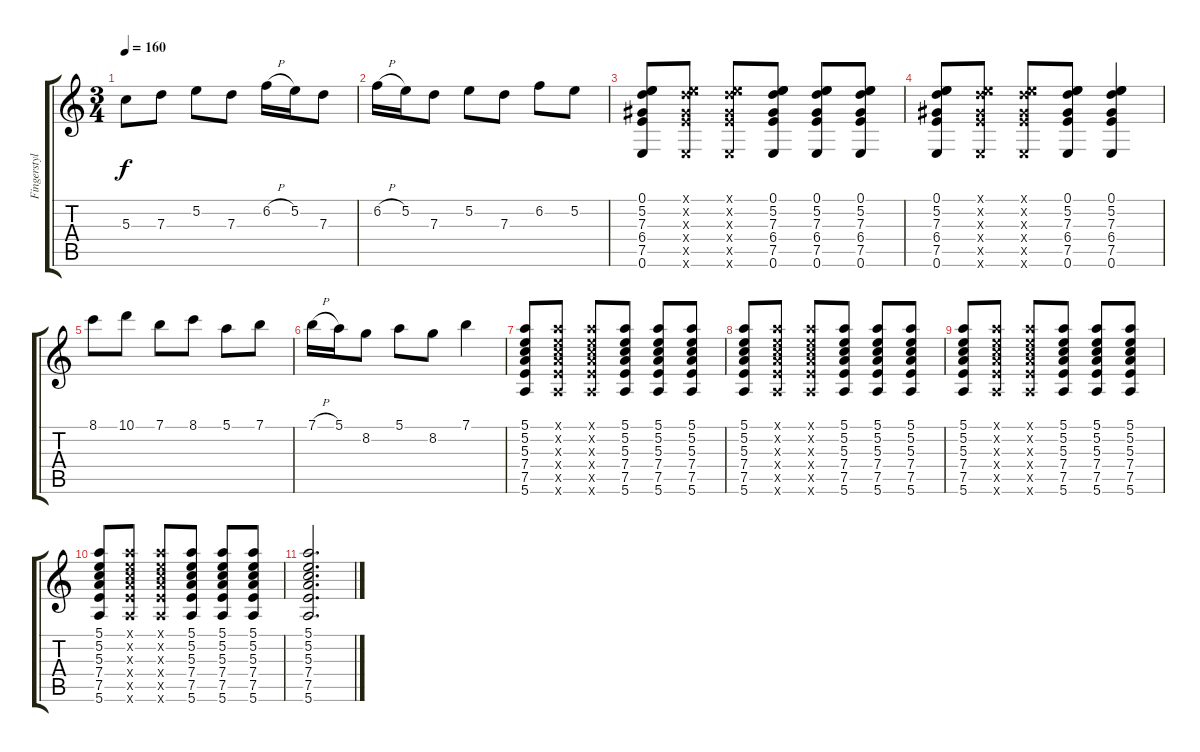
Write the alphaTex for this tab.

\track ("Fingerstyle Guitar" "Fingerstyl") {instrument acousticguitarnylon}
\staff {score tabs}
\tuning (E4 B3 G3 D3 A2 E2) {hide}
\ts (3 4)
\tempo 160
\clef g2
\ks c
5.3.8{dy f} 7.3.8 5.2.8 7.3.8 6.2{h}.16 5.2.16 7.3.8 |
6.2{h}.16 5.2.16 7.3.8 5.2.8 7.3.8 6.2.8 5.2.8 |
(0.1 5.2 7.3 6.4 7.5 0.6).8 (0.1{x} 5.2{x} 7.3{x} 6.4{x} 7.5{x} 0.6{x}).8 (0.1{x} 5.2{x} 7.3{x} 6.4{x} 7.5{x} 0.6{x}).8 (0.1 5.2 7.3 6.4 7.5 0.6).8 (0.1 5.2 7.3 6.4 7.5 0.6).8 (0.1 5.2 7.3 6.4 7.5 0.6).8 |
(0.1 5.2 7.3 6.4 7.5 0.6).8 (0.1{x} 5.2{x} 7.3{x} 6.4{x} 7.5{x} 0.6{x}).8 (0.1{x} 5.2{x} 7.3{x} 6.4{x} 7.5{x} 0.6{x}).8 (0.1 5.2 7.3 6.4 7.5 0.6).8 (0.1 5.2 7.3 6.4 7.5 0.6).4 |
8.1.8 10.1.8 7.1.8 8.1.8 5.1.8 7.1.8 |
7.1{h}.16 5.1.16 8.2.8 5.1.8 8.2.8 7.1.4 |
(5.1 5.2 5.3 7.4 7.5 5.6).8 (5.1{x} 5.2{x} 5.3{x} 7.4{x} 7.5{x} 5.6{x}).8 (5.1{x} 5.2{x} 5.3{x} 7.4{x} 7.5{x} 5.6{x}).8 (5.1 5.2 5.3 7.4 7.5 5.6).8 (5.1 5.2 5.3 7.4 7.5 5.6).8 (5.1 5.2 5.3 7.4 7.5 5.6).8 |
(5.1 5.2 5.3 7.4 7.5 5.6).8 (5.1{x} 5.2{x} 5.3{x} 7.4{x} 7.5{x} 5.6{x}).8 (5.1{x} 5.2{x} 5.3{x} 7.4{x} 7.5{x} 5.6{x}).8 (5.1 5.2 5.3 7.4 7.5 5.6).8 (5.1 5.2 5.3 7.4 7.5 5.6).8 (5.1 5.2 5.3 7.4 7.5 5.6).8 |
(5.1 5.2 5.3 7.4 7.5 5.6).8 (5.1{x} 5.2{x} 5.3{x} 7.4{x} 7.5{x} 5.6{x}).8 (5.1{x} 5.2{x} 5.3{x} 7.4{x} 7.5{x} 5.6{x}).8 (5.1 5.2 5.3 7.4 7.5 5.6).8 (5.1 5.2 5.3 7.4 7.5 5.6).8 (5.1 5.2 5.3 7.4 7.5 5.6).8 |
(5.1 5.2 5.3 7.4 7.5 5.6).8 (5.1{x} 5.2{x} 5.3{x} 7.4{x} 7.5{x} 5.6{x}).8 (5.1{x} 5.2{x} 5.3{x} 7.4{x} 7.5{x} 5.6{x}).8 (5.1 5.2 5.3 7.4 7.5 5.6).8 (5.1 5.2 5.3 7.4 7.5 5.6).8 (5.1 5.2 5.3 7.4 7.5 5.6).8 |
(5.1 5.2 5.3 7.4 7.5 5.6).2{d}
